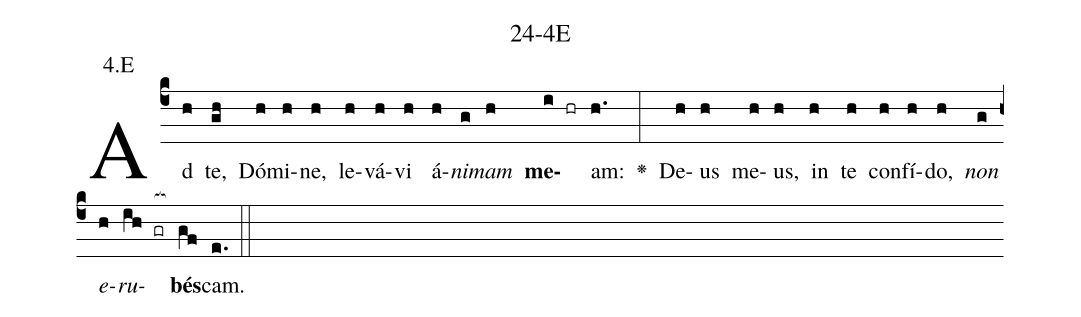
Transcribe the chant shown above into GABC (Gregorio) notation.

name: 24-4E;
annotation: 4.E;
%%
(c4)Ad(h) te,(gh) Dó(h)mi(h)ne,(h) le(h)vá(h)vi(h) á(h)<i>ni</i>(g)<i>mam</i>(h) <b>me</b>(i hr)am:(h.) <v>\greheightstar</v>(:) De(h)us(h) me(h)us,(h) in(h) te(h) con(h)fí(h)do,(h) <i>non</i>(g) <i>e</i>(h)<i>ru</i>(ih gr[ocb:1{])<b>bés</b>(gf[ocb:0}])cam.(e.) (::)


%E(h) u(g) o(h) u(ih) a(gf) e.(e.) (::)
